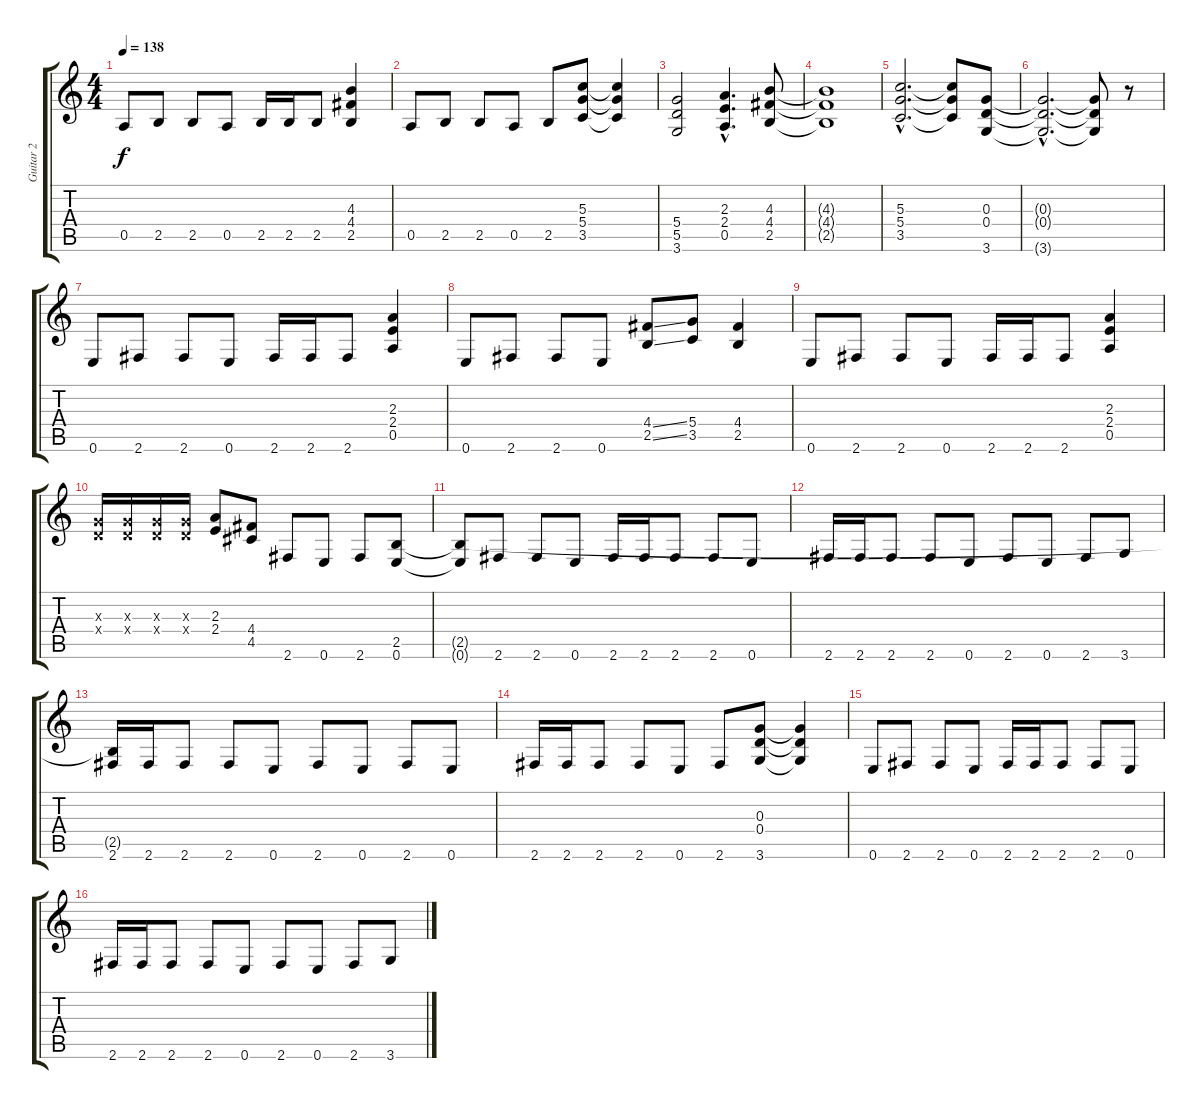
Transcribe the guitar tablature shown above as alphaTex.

\track ("Guitar 2" "Guitar 2") {instrument distortionguitar}
\staff {score tabs}
\tuning (E4 B3 G3 D3 A2 E2) {hide}
\ts (4 4)
\tempo 138
\clef g2
\ks c
0.5.8{dy f} 2.5.8 2.5.8 0.5.8 2.5.16 2.5.16 2.5.8 (4.3 4.4 2.5).4 |
0.5.8 2.5.8 2.5.8 0.5.8 2.5.8 (5.3 5.4 3.5).8 (5.3{t} 5.4{t} 3.5{t}).4 |
(5.4 5.5 3.6).2 (2.3{hac} 2.4{hac} 0.5{hac}).4{d} (4.3 4.4 2.5).8 |
(4.3{t} 4.4{t} 2.5{t}).1 |
(5.3{hac} 5.4{hac} 3.5{hac}).2{d} (5.3{t} 5.4{t} 3.5{t}).8 (0.3 0.4 3.6).8 |
(0.3{hac t} 0.4{hac t} 3.6{hac t}).2{d} (0.3{t} 0.4{t} 3.6{t}).8 r.8 |
0.6.8 2.6.8 2.6.8 0.6.8 2.6.16 2.6.16 2.6.8 (2.3 2.4 0.5).4 |
0.6.8 2.6.8 2.6.8 0.6.8 (4.4{ss} 2.5{ss}).8 (5.4 3.5).8 (4.4 2.5).4 |
0.6.8 2.6.8 2.6.8 0.6.8 2.6.16 2.6.16 2.6.8 (2.3 2.4 0.5).4 |
(0.3{x} 0.4{x}).16 (0.3{x} 0.4{x}).16 (0.3{x} 0.4{x}).16 (0.3{x} 0.4{x}).16 (2.3 2.4).8 (4.4 4.5).8 2.6.8 0.6.8 2.6.8 (2.5 0.6).8 |
(2.5{t} 0.6{t}).8 2.6.8 2.6.8 0.6.8 2.6.16 2.6.16 2.6.8 2.6.8 0.6.8 |
2.6.16 2.6.16 2.6.8 2.6.8 0.6.8 2.6.8 0.6.8 2.6.8 3.6.8 |
(2.5{t} 2.6).16 2.6.16 2.6.8 2.6.8 0.6.8 2.6.8 0.6.8 2.6.8 0.6.8 |
2.6.16 2.6.16 2.6.8 2.6.8 0.6.8 2.6.8 (0.3 0.4 3.6).8 (0.3{t} 0.4{t} 3.6{t}).4 |
0.6.8 2.6.8 2.6.8 0.6.8 2.6.16 2.6.16 2.6.8 2.6.8 0.6.8 |
2.6.16 2.6.16 2.6.8 2.6.8 0.6.8 2.6.8 0.6.8 2.6.8 3.6.8
